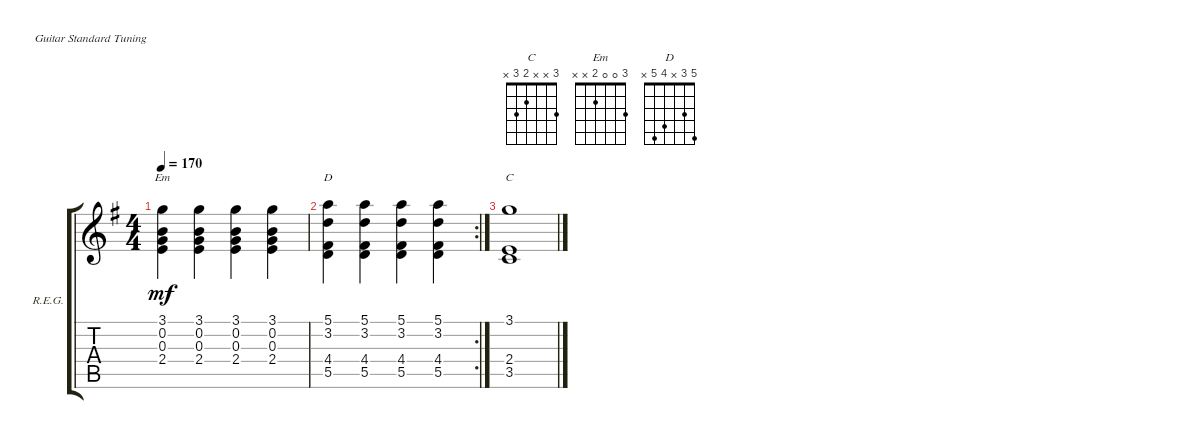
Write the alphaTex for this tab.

\defaultSystemsLayout 4
\bracketExtendMode groupsimilarinstruments
\firstSystemTrackNameOrientation horizontal
\otherSystemsTrackNameOrientation horizontal
\track ("Rhythm Electric Guitar" "R.E.G.") {multiBarRest instrument overdrivenguitar}
\staff {score tabs}
\tuning (E4 B3 G3 D3 A2 E2)
\chord ("C" 3 x x 2 3 x)
\chord ("Em" 3 0 0 2 x x)
\chord ("D" 5 3 x 4 5 x)
\ts (4 4)
\tempo 170
\clef g2
\ks g
(2.4 0.3 0.2 3.1).4{ch "Em" dy mf} (3.1 2.4 0.3 0.2).4 (3.1 2.4 0.2 0.3).4 (3.1 2.4 0.3 0.2).4 |
\rc 2
(5.1 3.2 4.4 5.5).4{ch "D"} (5.1 3.2 4.4 5.5).4 (5.1 3.2 4.4 5.5).4 (3.2 5.1 4.4 5.5).4 |
(3.5 2.4 3.1).1{ch "C"}
